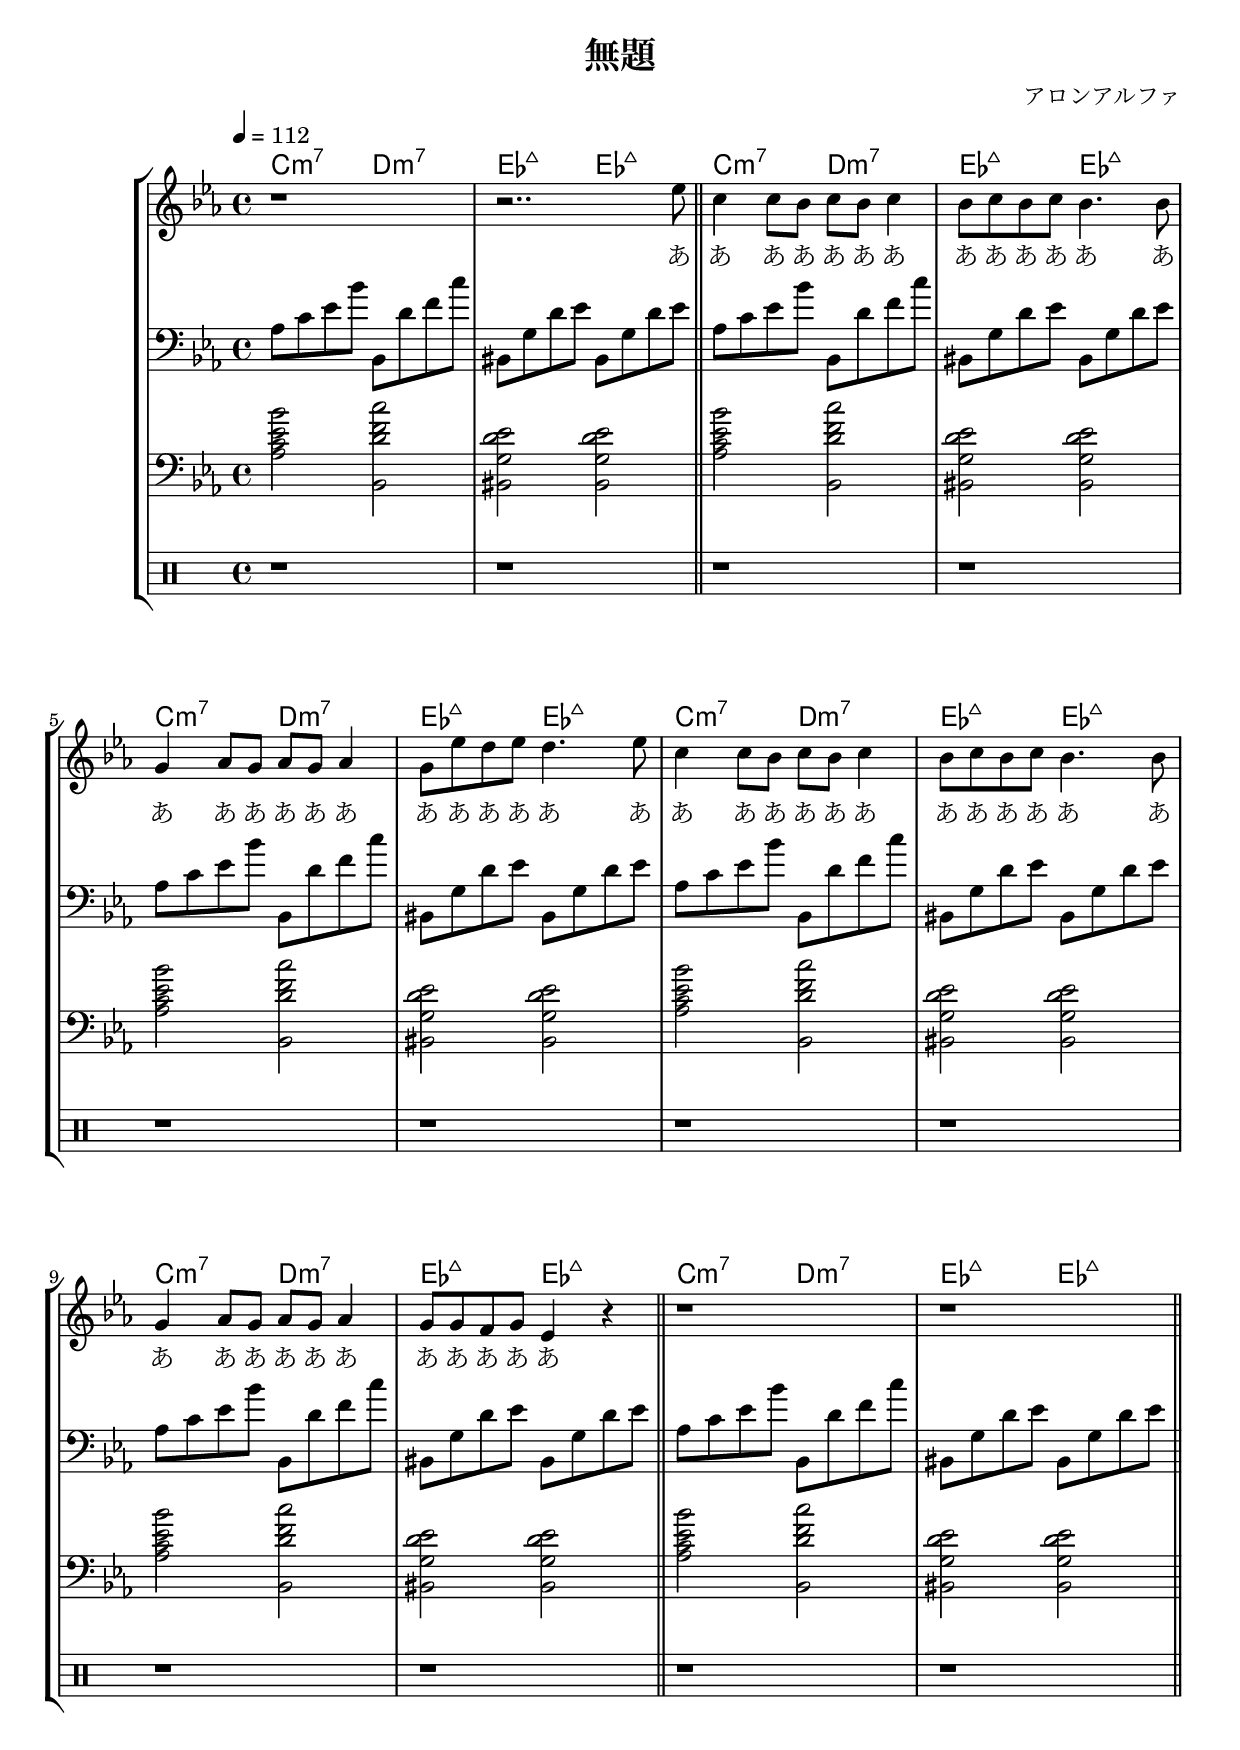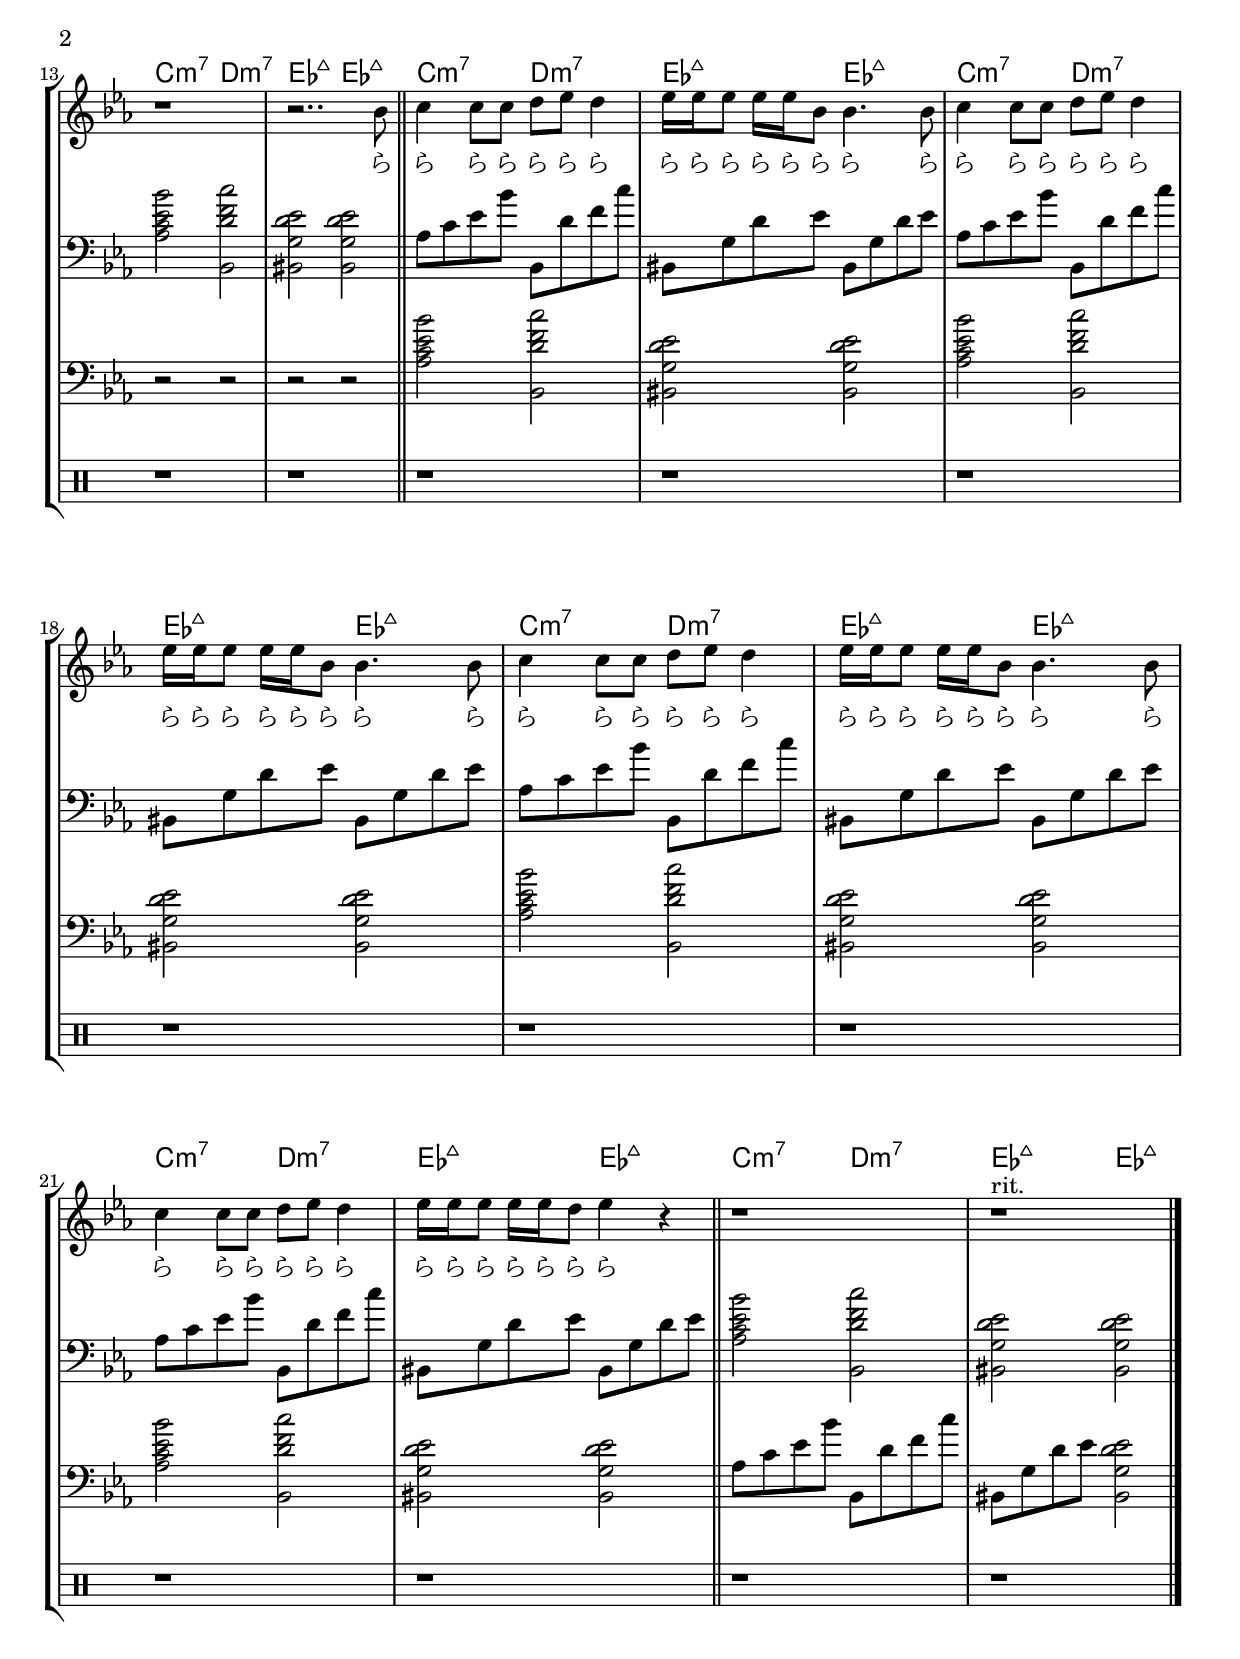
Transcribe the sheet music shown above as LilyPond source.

\version "2.12.1"

\header {
	title = \markup {無題}
	composer = \markup \center-column {アロンアルファ}
}

harmony = \chordmode {
	c2:min7 d:m7 es:maj7 es:maj7 

	c:min7 d:m7 es:maj7 es:maj7 c:min7 d:m7 es:maj7 es:maj7 c:min7 d:m7 es:maj7 es:maj7 c:min7 d:m7 es:maj7 es:maj7 

	c:min7 d:m7 es:maj7 es:maj7 

	c:min7 d:m7 es:maj7 es:maj7 

	c:min7 d:m7 es:maj7 es:maj7 c:min7 d:m7 es:maj7 es:maj7 c:min7 d:m7 es:maj7 es:maj7 c:min7 d:m7 es:maj7 es:maj7 

	c:min7 d:m7 es:maj7 es:maj7 
}

melody = {
	\key es \major
	\tempo 4 = 112
	r1 | r2.. 
	\set Staff.midiInstrument = #"Electric Grand"
	es''8 
	c''4  c''8  bes'8  c''8  bes'8  c''4 
	bes'8  c''8  bes'8  c''8  bes'4.  bes'8 
	g'4  as'8  g'8  as'8  g'8  as'4 
	g'8  es''8  d''8  es''8  d''4.  es''8 
	c''4  c''8  bes'8  c''8  bes'8  c''4 
	bes'8  c''8  bes'8  c''8  bes'4.  bes'8 
	g'4  as'8  g'8  as'8  g'8  as'4 
	g'8  g'8  f'8  g'8  es'4  	r4 	r1 | r1   
	r1 | r2.. 
	\set Staff.midiInstrument = #"Electric Grand"
	bes'8 
	c''4  c''8  c''8  d''8  es''8  d''4 
	es''16  es''16  es''8  es''16  es''16  bes'8  bes'4.  bes'8 
	c''4  c''8  c''8  d''8  es''8  d''4 
	es''16  es''16  es''8  es''16  es''16  bes'8  bes'4.  bes'8 
	c''4  c''8  c''8  d''8  es''8  d''4 
	es''16  es''16  es''8  es''16  es''16  bes'8  bes'4.  bes'8 
	c''4  c''8  c''8  d''8  es''8  d''4 
	es''16  es''16  es''8  es''16  es''16  d''8  es''4  	r4 	r1 | r1^"rit." \bar "|."
}

words = \lyricmode {
	
	あ  あ  あ  あ  あ  あ  あ  あ  あ  あ  あ  あ  あ  あ  あ  あ  あ  あ  あ  あ  あ  あ  あ  あ  あ  あ  あ  あ  あ  あ  あ  あ  あ  あ  あ  あ  あ  あ  あ  あ  あ  あ  あ  あ  あ  あ  あ  あ  
	
	
	ら  ら  ら  ら  ら  ら  ら  ら  ら  ら  ら  ら  ら  ら  ら  ら  ら  ら  ら  ら  ら  ら  ら  ら  ら  ら  ら  ら  ら  ら  ら  ら  ら  ら  ら  ら  ら  ら  ら  ら  ら  ら  ら  ら  ら  ら  ら  ら  ら  ら  ら  ら  ら  ら  ら  ら  
	
}

tempochange = {
	\tempo 4 = 112
	r1 | r1 \bar "||"
	\tempo 4 = 112
	r1 | r1 | r1 | r1 | r1 | r1 | r1 | r1 \bar "||"
	\tempo 4 = 112
	r1 | r1 \bar "||"
	\tempo 4 = 112
	r1 | r1 \bar "||"
	\tempo 4 = 112
	r1 | r1 | r1 | r1 | r1 | r1 | r1 | r1 \bar "||"
	\tempo 4 = 112
	r1 | \tempo 4 = 84 r2 \tempo 4 = 74 r2 \bar "|."
}

mainacc = {
	\clef bass
	\set Staff.midiInstrument = #"Electric Piano 1"
	\key es \major
	\tempo 4 = 112
	as8 c'8 es'8 bes'8
	bes,8 d'8 f'8 c''8
	bis,8 g8 d'8 es'8
	bis,8 g8 d'8 es'8
	\bar "||"

	\set Staff.midiInstrument = #"Electric Piano 1"
	as8 c'8 es'8 bes'8
	bes,8 d'8 f'8 c''8
	bis,8 g8 d'8 es'8
	bis,8 g8 d'8 es'8
	as8 c'8 es'8 bes'8
	bes,8 d'8 f'8 c''8
	bis,8 g8 d'8 es'8
	bis,8 g8 d'8 es'8
	as8 c'8 es'8 bes'8
	bes,8 d'8 f'8 c''8
	bis,8 g8 d'8 es'8
	bis,8 g8 d'8 es'8
	as8 c'8 es'8 bes'8
	bes,8 d'8 f'8 c''8
	bis,8 g8 d'8 es'8
	bis,8 g8 d'8 es'8
	\bar "||"

	\set Staff.midiInstrument = #"Electric Piano 1"
	as8 c'8 es'8 bes'8
	bes,8 d'8 f'8 c''8
	bis,8 g8 d'8 es'8
	bis,8 g8 d'8 es'8
	\bar "||"

	\set Staff.midiInstrument = #"Acoustic Bass"
	<as c' es' bes'>2
	<bes, d' f' c''>2
	<bis, g d' es'>2
	<bis, g d' es'>2
	\bar "||"

	\set Staff.midiInstrument = #"Electric Piano 1"
	as8 c'8 es'8 bes'8
	bes,8 d'8 f'8 c''8
	bis,8 g8 d'8 es'8
	bis,8 g8 d'8 es'8
	as8 c'8 es'8 bes'8
	bes,8 d'8 f'8 c''8
	bis,8 g8 d'8 es'8
	bis,8 g8 d'8 es'8
	as8 c'8 es'8 bes'8
	bes,8 d'8 f'8 c''8
	bis,8 g8 d'8 es'8
	bis,8 g8 d'8 es'8
	as8 c'8 es'8 bes'8
	bes,8 d'8 f'8 c''8
	bis,8 g8 d'8 es'8
	bis,8 g8 d'8 es'8
	\bar "||"

	\set Staff.midiInstrument = #"Acoustic Bass"
	<as c' es' bes'>2
	<bes, d' f' c''>2
	<bis, g d' es'>2
	<bis, g d' es'>2
	\bar "|."
}

subacc = {
	\clef bass
	\set Staff.midiInstrument = #"Acoustic Bass"
	\key es \major
	\tempo 4 = 112
	<as c' es' bes'>2
	<bes, d' f' c''>2
	<bis, g d' es'>2
	<bis, g d' es'>2
	\bar "||"

	\set Staff.midiInstrument = #"Acoustic Bass"
	<as c' es' bes'>2
	<bes, d' f' c''>2
	<bis, g d' es'>2
	<bis, g d' es'>2
	<as c' es' bes'>2
	<bes, d' f' c''>2
	<bis, g d' es'>2
	<bis, g d' es'>2
	<as c' es' bes'>2
	<bes, d' f' c''>2
	<bis, g d' es'>2
	<bis, g d' es'>2
	<as c' es' bes'>2
	<bes, d' f' c''>2
	<bis, g d' es'>2
	<bis, g d' es'>2
	\bar "||"

	\set Staff.midiInstrument = #"Acoustic Bass"
	<as c' es' bes'>2
	<bes, d' f' c''>2
	<bis, g d' es'>2
	<bis, g d' es'>2
	\bar "||"

	\set Staff.midiInstrument = #"Acoustic grand"
	r2
	r2
	r2
	r2
	\bar "||"

	\set Staff.midiInstrument = #"Acoustic Bass"
	<as c' es' bes'>2
	<bes, d' f' c''>2
	<bis, g d' es'>2
	<bis, g d' es'>2
	<as c' es' bes'>2
	<bes, d' f' c''>2
	<bis, g d' es'>2
	<bis, g d' es'>2
	<as c' es' bes'>2
	<bes, d' f' c''>2
	<bis, g d' es'>2
	<bis, g d' es'>2
	<as c' es' bes'>2
	<bes, d' f' c''>2
	<bis, g d' es'>2
	<bis, g d' es'>2
	\bar "||"

	\set Staff.midiInstrument = #"Electric Piano 1"
	as8 c'8 es'8 bes'8
	bes,8 d'8 f'8 c''8
	bis,8 g8 d'8 es'8
	<bis, g d' es'>2
	\bar "|."
}

percA = {
	\drummode {
	r1 |r1 \bar "||"
	r1 |r1 |r1 |r1 |r1 |r1 |r1 |r1 \bar "||"
	r1 |r1 \bar "||"
	r1 |r1 \bar "||"
	r1 |r1 |r1 |r1 |r1 |r1 |r1 |r1 \bar "||"
	r1 |r1 \bar "|."
	}
}

percB = {
	\drummode {
	r1 |r1 \bar "||"
	r1 |r1 |r1 |r1 |r1 |r1 |r1 |r1 \bar "||"
	r1 |r1 \bar "||"
	r1 |r1 \bar "||"
	r1 |r1 |r1 |r1 |r1 |r1 |r1 |r1 \bar "||"
	r1 |r1 \bar "|."
	}
}

percC = {
	\drummode {
	r1 |r1 \bar "||"
	r1 |r1 |r1 |r1 |r1 |r1 |r1 |r1 \bar "||"
	r1 |r1 \bar "||"
	r1 |r1 \bar "||"
	r1 |r1 |r1 |r1 |r1 |r1 |r1 |r1 \bar "||"
	r1 |r1 \bar "|."
	}
}

percD = {
	\drummode {
	r1 |r1 \bar "||"
	r1 |r1 |r1 |r1 |r1 |r1 |r1 |r1 \bar "||"
	r1 |r1 \bar "||"
	r1 |r1 \bar "||"
	r1 |r1 |r1 |r1 |r1 |r1 |r1 |r1 \bar "||"
	r1 |r1 \bar "|."
	}
}

percE = {
	\drummode {
	r1 |r1 \bar "||"
	r1 |r1 |r1 |r1 |r1 |r1 |r1 |r1 \bar "||"
	r1 |r1 \bar "||"
	r1 |r1 \bar "||"
	r1 |r1 |r1 |r1 |r1 |r1 |r1 |r1 \bar "||"
	r1 |r1 \bar "|."
	}
}

\score {
	<<
		\new StaffGroup <<
			\new ChordNames {\harmony}
			\new Voice = "melody" {\melody}
			\new Lyrics \lyricsto "melody" \words
			\new Staff = "mainacc" {\mainacc}
			\new Staff = "subacc" {\subacc}
			\new DrumStaff <<
				\new DrumVoice {\percA}
				\new DrumVoice {\percB}
				\new DrumVoice {\percC}
				\new DrumVoice {\percD}
				\new DrumVoice {\percE}
			>>
		>>
	>>
	\layout { }
}
